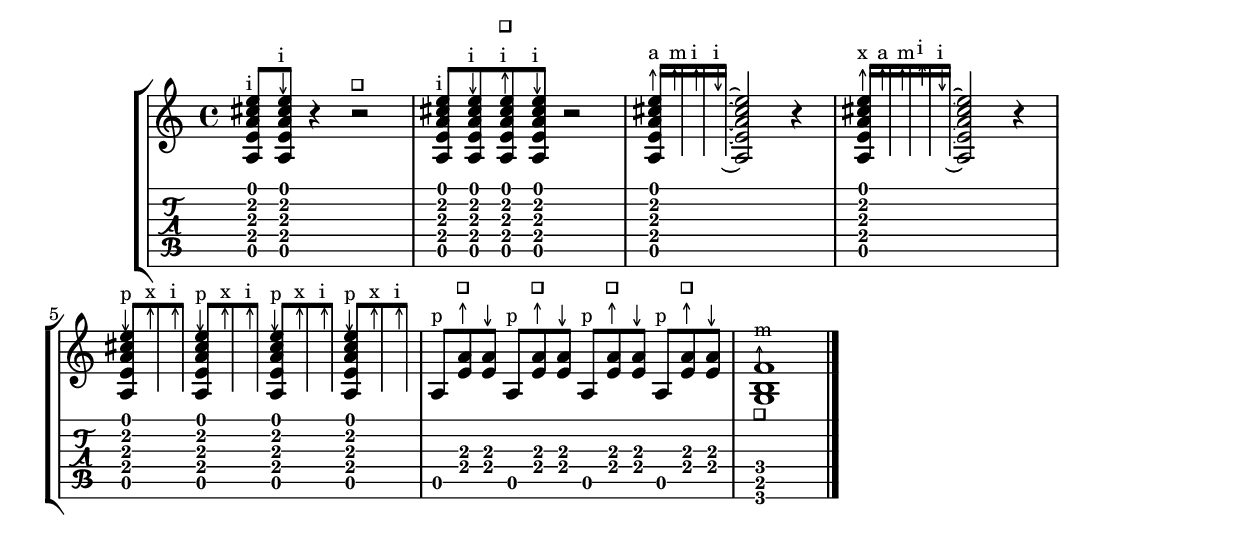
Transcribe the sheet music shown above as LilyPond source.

%% Do not edit this file; it is auto-generated from LSR http://lsr.dsi.unimi.it
%% This file is in the public domain.
\version "2.11.57"

\header {
  lsrtags = "fretted-strings"

  texidoc = "
For flamenco guitar, special notation is used:


* a golpe symbol to indicate a slap on the guitar body with the nail of
the ring finger


* an arrow to indicate (the direction of) strokes


* different letters for fingering (\"p\": thumb, \"i\": index finger,
\"m\": middle finger, \"a\": ring finger and \"x\": little finger)


* 3- and 4-finger rasgueados; stroke upwards with all fingers, ending
with an up- and down using the index finger


* abanicos: strokes (in tuples) with thumb (down), little and index
finger (both up). There's also an abanico 2 where middle and ring
finger are used instead of the little finger.


* alza pua: fast playing with the thumb


Most figures use arrows in combination with fingering; with abanicos
and rasgueados, noteheads are printed only for the first chord.

This snippet contains some header-like code that can be copied as
@samp{flamenco.ly} and included in source files. 

"
  doctitle = "Flamenco notation"
} % begin verbatim

%%%%%%%%%%%%%%%%%%%%%%%%%%%%%%%%%%%%%%%%%%%
%%%%%%%  Cut here ----- Start 'flamenco.ly' 

% Text indicators
abanico   = \markup { \italic Abanico }
rasgueaso = \markup { \italic Ras. }
alzapua   = \markup { \italic Alzapua }

% Finger stroke symbols
strokeUp = \markup { \postscript #"
  0.1     setlinewidth
  0.5 0   moveto
  0.5 2   lineto
  0.2 1.4 lineto
  0.5 2   moveto
  0.8 1.4 lineto
  stroke
"}

strokeDown = \markup { \postscript #"
  0.1     setlinewidth
  0.5 2   moveto
  0.5 0   lineto
  0.2 0.6 lineto
  0.5 0   moveto
  0.8 0.6 lineto
  stroke
"}

% Golpe symbol
golpe = \markup { \postscript #"
  0.2 setlinewidth
  0 0 moveto
  1 0 lineto
  1 1 lineto
  stroke
  "\postscript #"
  0.1       setlinewidth
  -0.6 -0.1  moveto
  -0.6  1.0 lineto
  0.5  1.0 lineto
  stroke
"}  

strokeUpGolpe = \markup { \column { \golpe \line { \strokeUp }}}
iUpGolpe = \markup { \column { \golpe \line { \small i } \line { \strokeUp }}}

% Strokes for all fingers
pUp   = \markup { \column { \small p \line { \strokeUp }}}
pDown = \markup { \column { \small p \line { \strokeDown }}}
iUp   = \markup { \column { \small i \line { \strokeUp }}}
iDown = \markup { \column { \small i \line { \strokeDown }}}
mUp   = \markup { \column { \small m \line { \strokeUp }}}
mDown = \markup { \column { \small m \line { \strokeDown }}}
aUp   = \markup { \column { \small a \line { \strokeUp }}}
aDown = \markup { \column { \small a \line { \strokeDown }}}
xUp   = \markup { \column { \small x \line { \strokeUp }}}
xDown = \markup { \column { \small x \line { \strokeDown }}}


% Just handy :)
tupletOff = {
  \once \override TupletNumber #'stencil = ##f
  \once \override TupletBracket #'stencil = ##f
}

tupletsOff = {
  \override TupletNumber #'stencil = ##f
  \override TupletBracket #'bracket-visibility = #'if-no-beam
}

tupletsOn = {
  \override TupletBracket #'bracket-visibility = #'default
  \revert TupletNumber #'stencil
}

headsOff = {
  \override TabNoteHead #'transparent = ##t
  \override NoteHead #'transparent = ##t
  \override NoteHead #'no-ledgers = ##t
}

headsOn = {
  \override TabNoteHead #'transparent = ##f
  \override NoteHead #'transparent = ##f
  \override NoteHead #'no-ledgers = ##f
}

%%%%%%%  Cut here ----- End 'flamenco.ly' 
%%%%%%%%%%%%%%%%%%%%%%%%%%%%%%%%%%%%%%%%%

part = \relative c' {
  <a, e' a cis e>8^\iUp
  <a e' a cis e>8^\iDown
  r4
  r2^\golpe
    
  <a e' a cis e>8^\iUp
  <a e' a cis e>8^\iDown
  <a e' a cis e>8^\iUpGolpe
  <a e' a cis e>8^\iDown
  r2
      
  <a e' a cis e>16^\aUp
  \headsOff 
  <a e' a cis e>^\mUp
  <a e' a cis e>^\iUp
  <a e' a cis e>^\iDown~
  \headsOn
  <a e' a cis e>2
  r4

  \tupletOff
  \times 4/5 {
    <a e' a cis e>16^\xUp
    \headsOff
    <a e' a cis e>^\aUp
    <a e' a cis e>^\mUp
    <a e' a cis e>^\iUp
    <a e' a cis e>^\iDown~
    \headsOn
  }
  <a e' a cis e>2
  r4
    
  \tupletsOff
  \times 2/3 {
    <a e' a cis e>8^\pDown
    \headsOff
    <a e' a cis e>^\xUp
    <a e' a cis e>^\iUp
    \headsOn
  }
  
  \times 2/3 {
    <a e' a cis e>8^\pDown
    \headsOff
    <a e' a cis e>^\xUp
    <a e' a cis e>^\iUp
    \headsOn
  }
    
  \times 2/3 {
    <a e' a cis e>8^\pDown
    \headsOff
    <a e' a cis e>^\xUp
    <a e' a cis e>^\iUp
    \headsOn
  }
  \times 2/3 {
    <a e' a cis e>8^\pDown
    \headsOff
    <a e' a cis e>^\xUp
    <a e' a cis e>^\iUp
    \headsOn
  }
  
  \tupletsOff
  \override Beam #'positions = #'(2 . 2)
  \times 2/3 {
    a8^\markup{ \small p }
    <e' a>^\strokeUpGolpe
    <e a>^\strokeDown
  }
  \times 2/3 {
    a,8^\markup{ \small p }
    <e' a>^\strokeUpGolpe
    <e a>^\strokeDown
  }
  \times 2/3 {
    a,8^\markup{ \small p }
    <e' a>^\strokeUpGolpe
    <e a>^\strokeDown
  }
  \times 2/3 {
    a,8^\markup{ \small p }
    <e' a>^\strokeUpGolpe
    <e a>^\strokeDown
  }
  \tupletsOn
    
  \once \override TextScript #'extra-offset = #'(0 . -1)
  <g, b f'>1_\golpe^\mUp
  \bar "|."
}

\score {
  \new StaffGroup <<
    \context Staff = "part" <<
      \clef G
      \transpose c c'
      {
        \part
      }
    >>
    \context TabStaff {
      \part
    }
  >>
  \layout {
    ragged-right = ##t
  }
}

